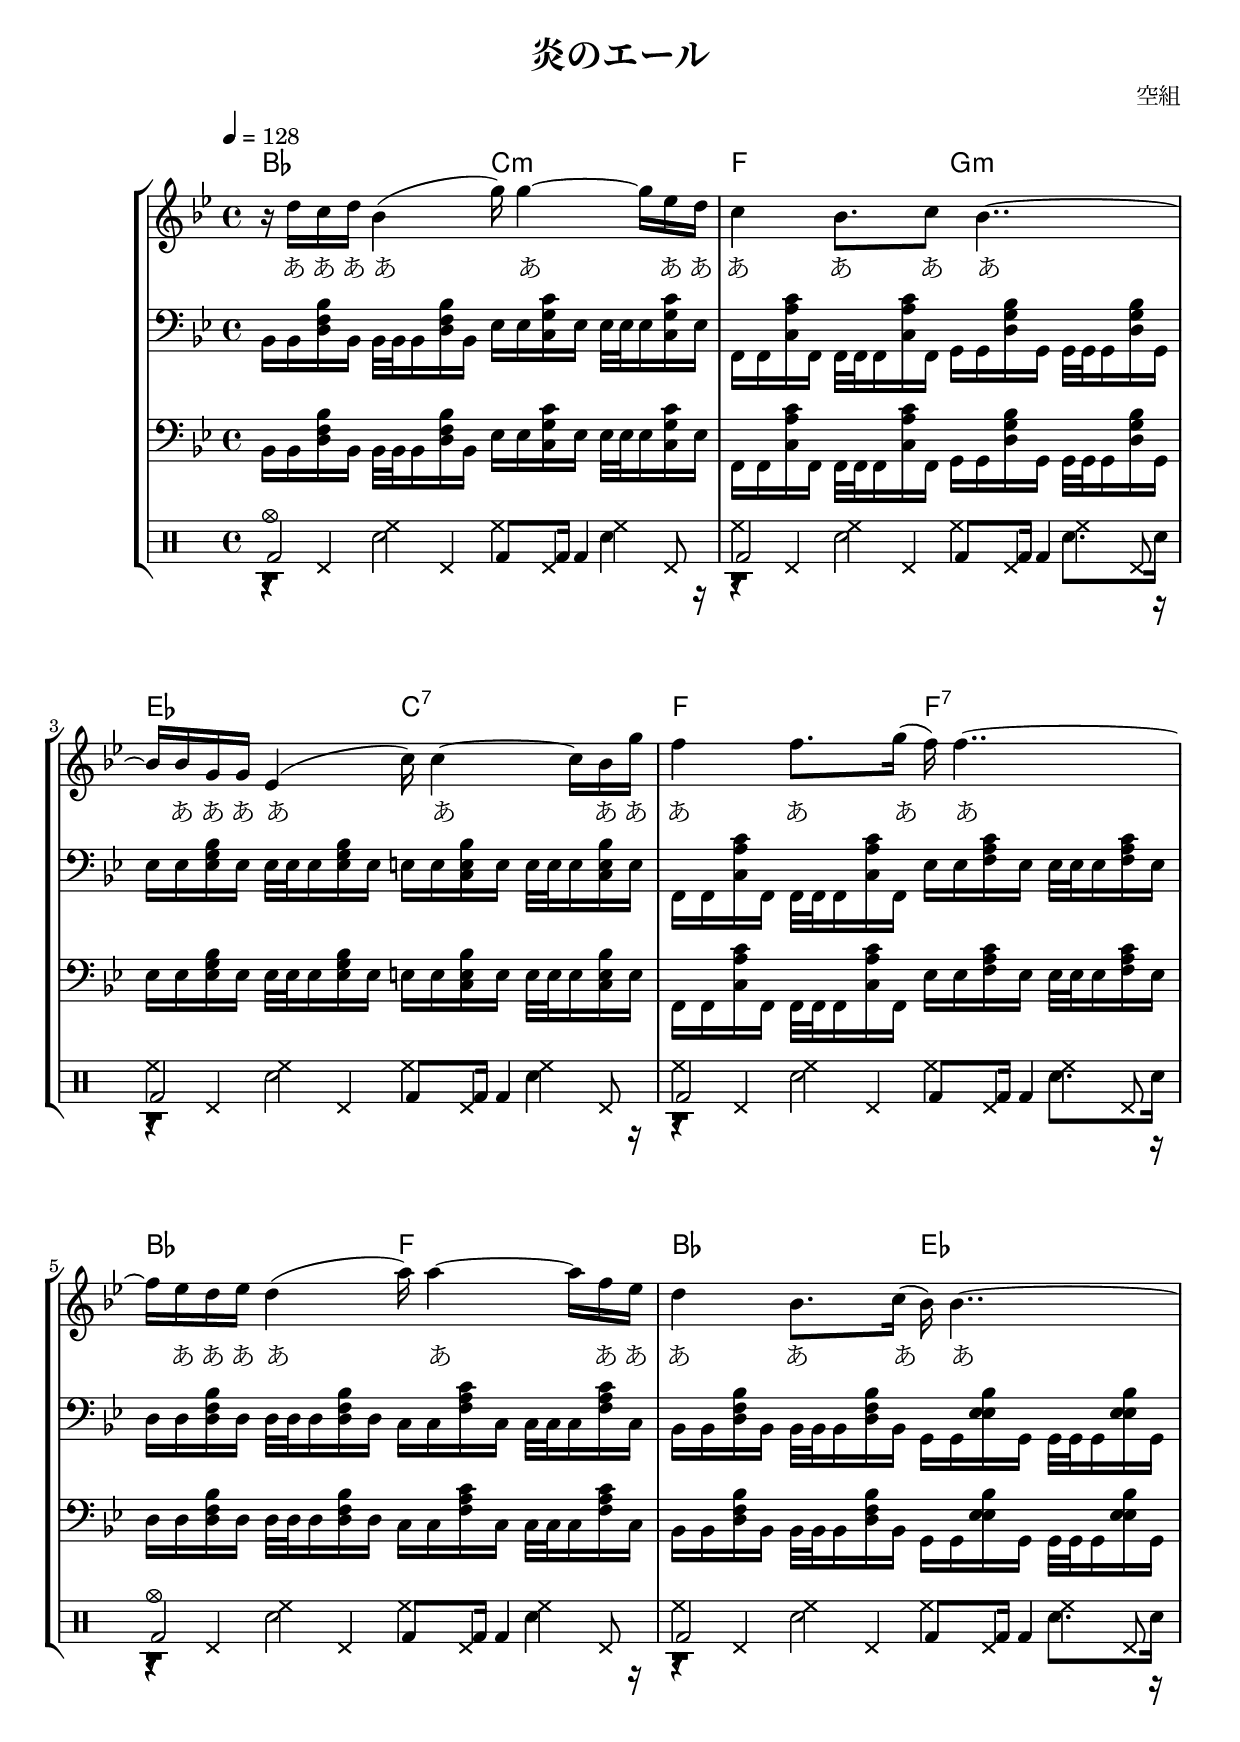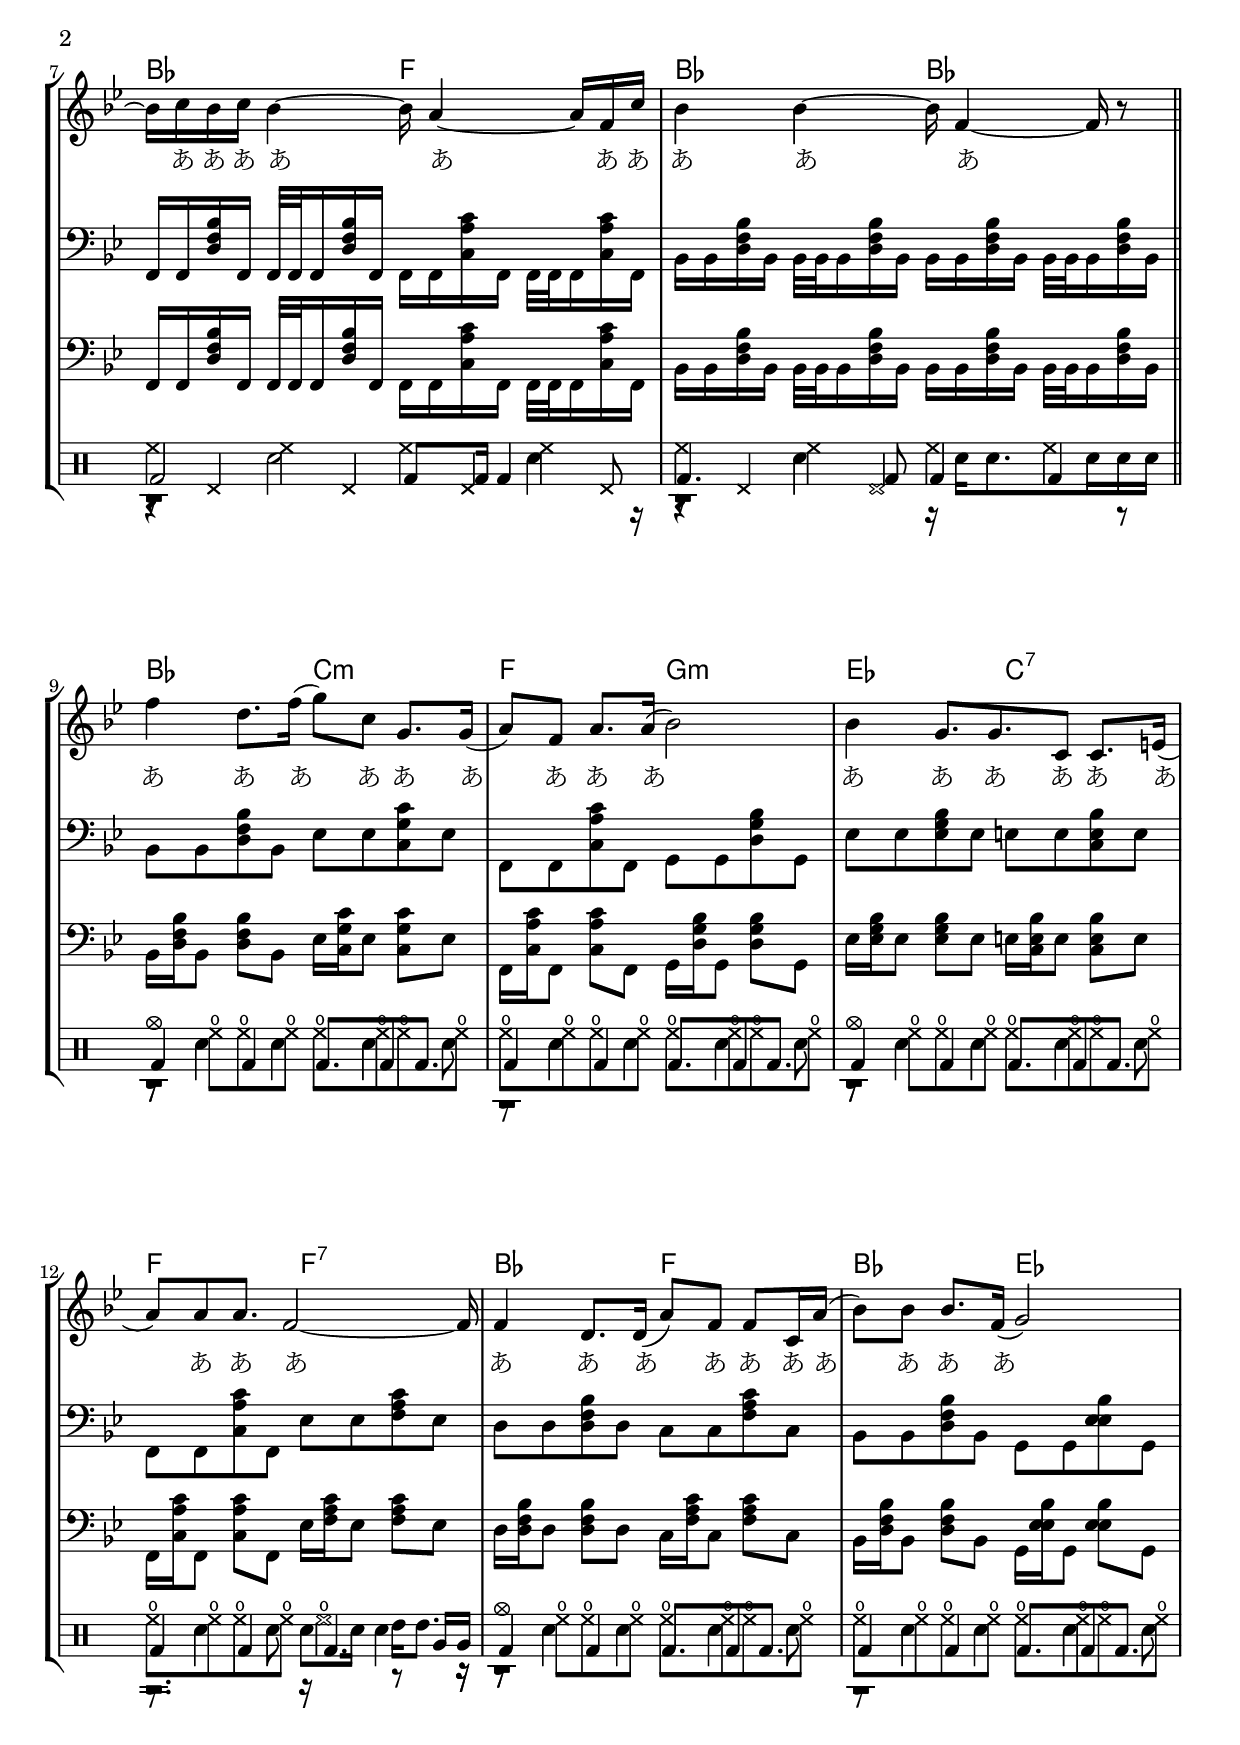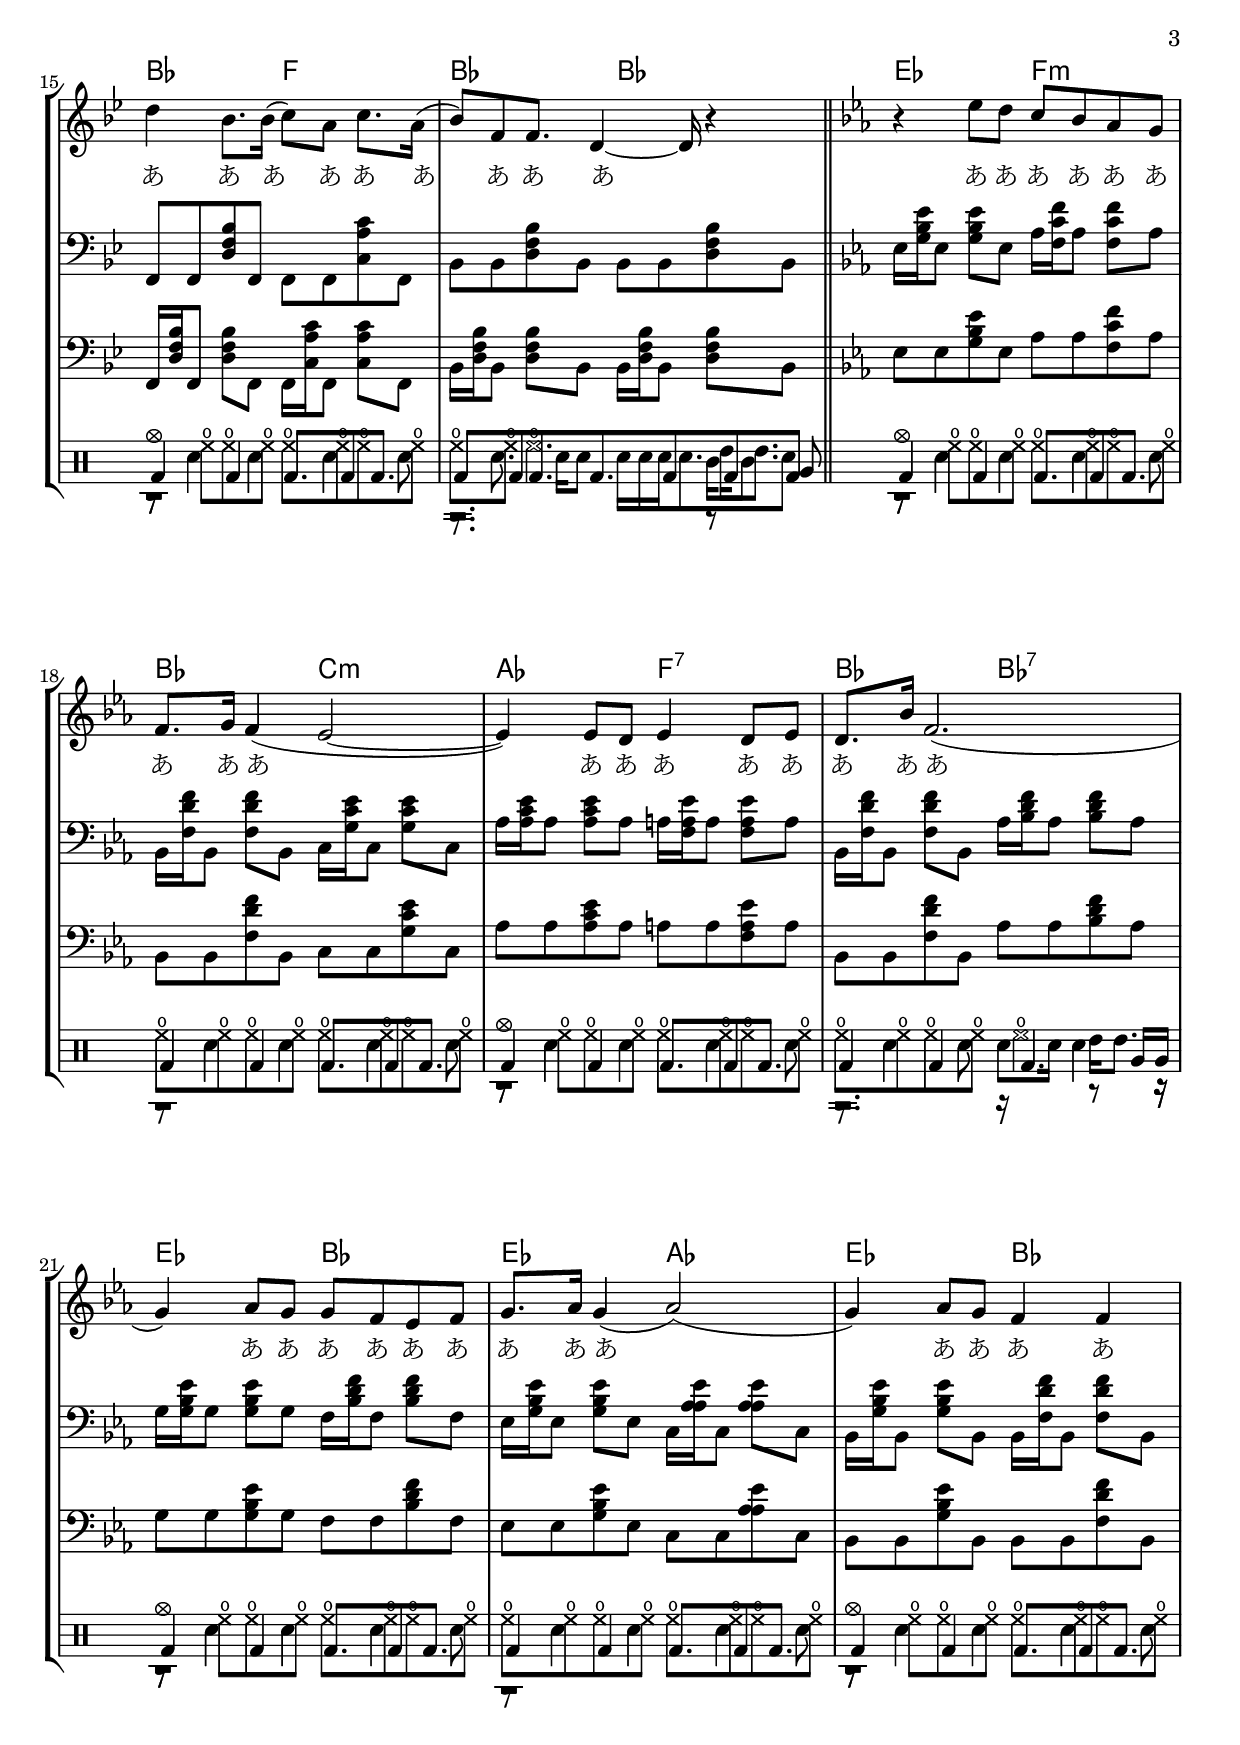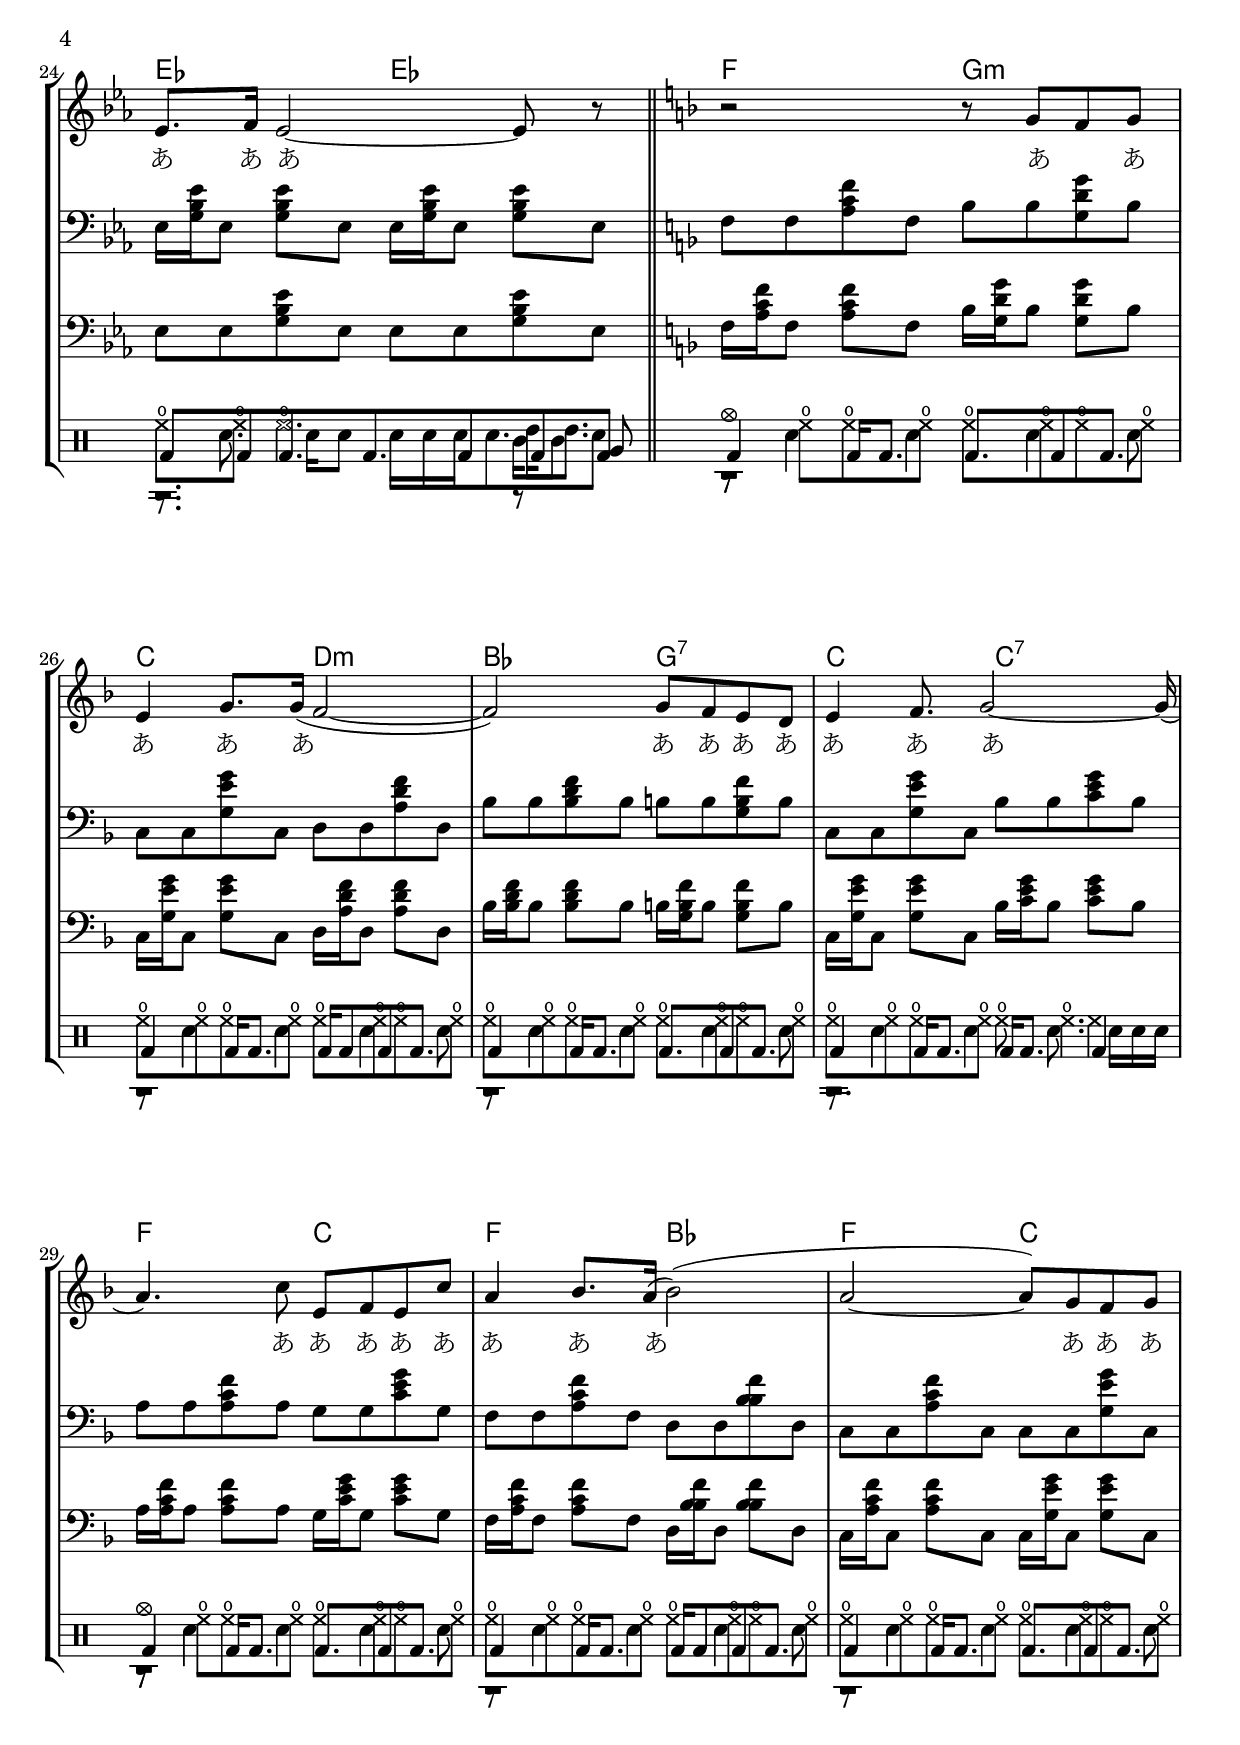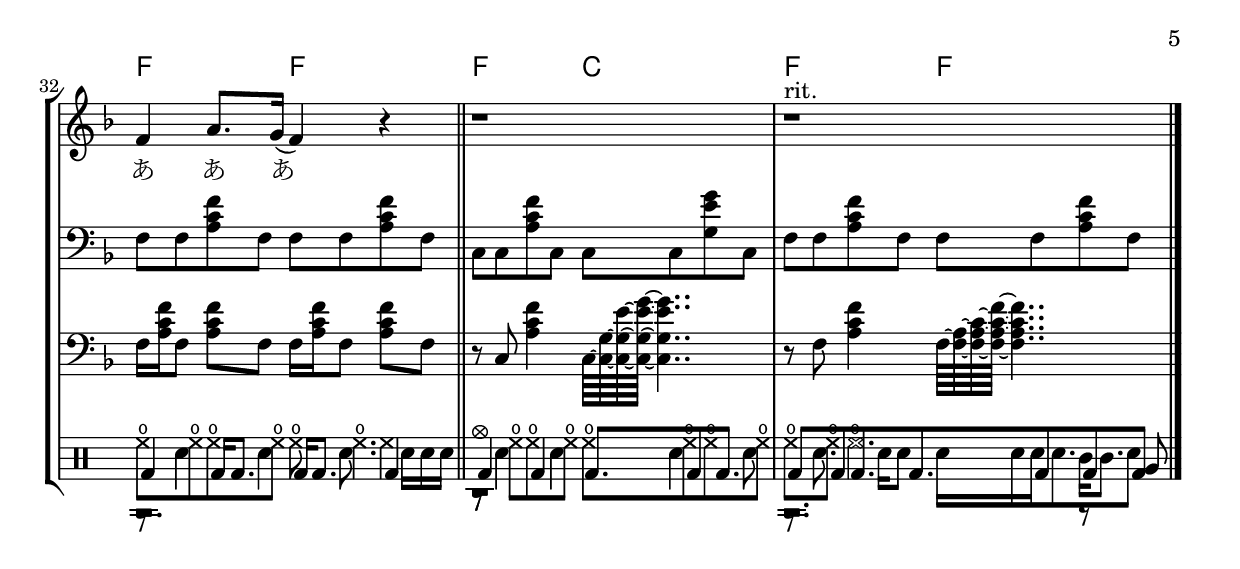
\version "2.12.1"

\header {
	title = \markup {炎のエール}
	composer = \markup \center-column {空組}
}

harmony = \chordmode {
	bes2 c:m f g:m es c:7 f f:7 bes f bes es bes f bes bes 

	bes c:m f g:m es c:7 f f:7 bes f bes es bes f bes bes 

	es f:m bes c:m as f:7 bes bes:7 es bes es as es bes es es 

	f g:m c d:m bes g:7 c c:7 f c f bes f c f f 

	f c f f 
}

melody = {
	\set Staff.midiInstrument = #"Trumpet"
		\key bes \major
	\tempo 4 = 128
r16 d''16  c''16  d''16  bes'4  (g''16)  g''4~g''16  es''16  d''16 
	c''4  bes'8.  c''8  bes'4..~ 
	bes'16  bes'16  g'16  g'16  es'4  (c''16)  c''4~c''16  bes'16  g''16 
	f''4  f''8.  g''16  (f''16)  f''4..~ 
	f''16  es''16  d''16  es''16  d''4  (a''16)  a''4~a''16  f''16  es''16 
	d''4  bes'8.  c''16  (bes'16)  bes'4..~ 
	bes'16  c''16  bes'16  c''16  bes'4~bes'16  a'4~a'16  f'16  c''16 
	bes'4  bes'4~bes'16  f'4~f'16  	r8 	\set Staff.midiInstrument = #"Trumpet"
	 f''4  d''8.  f''16  (g''8)  c''8  g'8.  g'16 
	(a'8)  f'8  a'8.  a'16  (bes'2) 
	bes'4  g'8.  g'8.  c'8  c'8.  e'16 
	(a'8)  a'8  a'8.  f'2~f'16 
	f'4  d'8.  d'16  (a'8)  f'8  f'8  c'16  a'16 
	(bes'8)  bes'8  bes'8.  f'16  (g'2) 
	d''4  bes'8.  bes'16  (c''8)  a'8  c''8.  a'16 
	(bes'8)  f'8  f'8.  d'4~d'16  	r4 	\set Staff.midiInstrument = #"Trumpet"
		\key es \major
r4 es''8  d''8  c''8  bes'8  as'8  g'8 
	f'8.  g'16  f'4  (es'2~ 
	es'4)  es'8  d'8  es'4  d'8  es'8 
	d'8.  bes'16  f'2. 
	(g'4)  as'8  g'8  g'8  f'8  es'8  f'8 
	g'8.  as'16  g'4  (as'2) 
	(g'4)  as'8  g'8  f'4  f'4 
	es'8.  f'16  es'2~es'8  	r8 	\set Staff.midiInstrument = #"Trumpet"
		\key f \major
r2~r8 g'8  f'8  g'8 
	e'4  g'8.  g'16  (f'2~ 
	f'2)  g'8  f'8  e'8  d'8 
	e'4  f'8.  g'2~g'16 
	(a'4.)  c''8  e'8  f'8  e'8  c''8 
	a'4  bes'8.  a'16  (bes'2) 
	(a'2~a'8)  g'8  f'8  g'8 
	f'4  a'8.  g'16  (f'4)  	r4 	r1 | r1^"rit." \bar "|."
}

words = \lyricmode {
	あ  あ  あ  あ  あ  あ  あ  あ  あ  あ  あ  あ  あ  あ  あ  あ  あ  あ  あ  あ  あ  あ  あ  あ  あ  あ  あ  あ  あ  あ  あ  あ  あ  あ  あ  あ  あ  あ  あ  あ  あ  あ  あ  
	あ  あ  あ  あ  あ  あ  あ  あ  あ  あ  あ  あ  あ  あ  あ  あ  あ  あ  あ  あ  あ  あ  あ  あ  あ  あ  あ  あ  あ  あ  あ  あ  あ  あ  あ  あ  あ  
	あ  あ  あ  あ  あ  あ  あ  あ  あ  あ  あ  あ  あ  あ  あ  あ  あ  あ  あ  あ  あ  あ  あ  あ  あ  あ  あ  あ  あ  あ  あ  あ  あ  
	あ  あ  あ  あ  あ  あ  あ  あ  あ  あ  あ  あ  あ  あ  あ  あ  あ  あ  あ  あ  あ  あ  あ  あ  あ  あ  あ  
	
}

tempochange = {
	\tempo 4 = 128
	r1 | r1 | r1 | r1 | r1 | r1 | r1 | r1 \bar "||"
	\tempo 4 = 128
	r1 | r1 | r1 | r1 | r1 | r1 | r1 | r1 \bar "||"
	\tempo 4 = 128
	r1 | r1 | r1 | r1 | r1 | r1 | r1 | r1 \bar "||"
	\tempo 4 = 128
	r1 | r1 | r1 | r1 | r1 | r1 | r1 | r1 \bar "||"
	\tempo 4 = 128
	r1 | \tempo 4 = 96 r2 \tempo 4 = 85 r2 \bar "|."
}

mainacc = {
	\clef bass
	\set Staff.midiInstrument = #"Applause"
	\key bes \major
	\tempo 4 = 128
	bes,16 bes,16 <d f bes>16 bes,16   bes,32 bes,32 bes,16 <d f bes>16 bes,16
	es16 es16 <c g c'>16 es16   es32 es32 es16 <c g c'>16 es16
	f,16 f,16 <c a c'>16 f,16   f,32 f,32 f,16 <c a c'>16 f,16
	g,16 g,16 <d g bes>16 g,16   g,32 g,32 g,16 <d g bes>16 g,16
	es16 es16 <es g bes>16 es16   es32 es32 es16 <es g bes>16 es16
	e16 e16 <c e bes>16 e16   e32 e32 e16 <c e bes>16 e16
	f,16 f,16 <c a c'>16 f,16   f,32 f,32 f,16 <c a c'>16 f,16
	es16 es16 <f a c'>16 es16   es32 es32 es16 <f a c'>16 es16
	d16 d16 <d f bes>16 d16   d32 d32 d16 <d f bes>16 d16
	c16 c16 <f a c'>16 c16   c32 c32 c16 <f a c'>16 c16
	bes,16 bes,16 <d f bes>16 bes,16   bes,32 bes,32 bes,16 <d f bes>16 bes,16
	g,16 g,16 <es es bes>16 g,16   g,32 g,32 g,16 <es es bes>16 g,16
	f,16 f,16 <d f bes>16 f,16   f,32 f,32 f,16 <d f bes>16 f,16
	f,16 f,16 <c a c'>16 f,16   f,32 f,32 f,16 <c a c'>16 f,16
	bes,16 bes,16 <d f bes>16 bes,16   bes,32 bes,32 bes,16 <d f bes>16 bes,16
	bes,16 bes,16 <d f bes>16 bes,16   bes,32 bes,32 bes,16 <d f bes>16 bes,16
	\bar "||"

	\set Staff.midiInstrument = #"Helicopter"
	bes,8 bes,8 <d f bes>8 bes,8
	es8 es8 <c g c'>8 es8
	f,8 f,8 <c a c'>8 f,8
	g,8 g,8 <d g bes>8 g,8
	es8 es8 <es g bes>8 es8
	e8 e8 <c e bes>8 e8
	f,8 f,8 <c a c'>8 f,8
	es8 es8 <f a c'>8 es8
	d8 d8 <d f bes>8 d8
	c8 c8 <f a c'>8 c8
	bes,8 bes,8 <d f bes>8 bes,8
	g,8 g,8 <es es bes>8 g,8
	f,8 f,8 <d f bes>8 f,8
	f,8 f,8 <c a c'>8 f,8
	bes,8 bes,8 <d f bes>8 bes,8
	bes,8 bes,8 <d f bes>8 bes,8
	\bar "||"

	\set Staff.midiInstrument = #"Bird Tweet"
	\key es \major
	es16 <g bes es'>16 es8 <g bes es'>8 es8
	as16 <f c' f'>16 as8 <f c' f'>8 as8
	bes,16 <f d' f'>16 bes,8 <f d' f'>8 bes,8
	c16 <g c' es'>16 c8 <g c' es'>8 c8
	as16 <as c' es'>16 as8 <as c' es'>8 as8
	a16 <f a es'>16 a8 <f a es'>8 a8
	bes,16 <f d' f'>16 bes,8 <f d' f'>8 bes,8
	as16 <bes d' f'>16 as8 <bes d' f'>8 as8
	g16 <g bes es'>16 g8 <g bes es'>8 g8
	f16 <bes d' f'>16 f8 <bes d' f'>8 f8
	es16 <g bes es'>16 es8 <g bes es'>8 es8
	c16 <as as es'>16 c8 <as as es'>8 c8
	bes,16 <g bes es'>16 bes,8 <g bes es'>8 bes,8
	bes,16 <f d' f'>16 bes,8 <f d' f'>8 bes,8
	es16 <g bes es'>16 es8 <g bes es'>8 es8
	es16 <g bes es'>16 es8 <g bes es'>8 es8
	\bar "||"

	\set Staff.midiInstrument = #"Taiko Drum"
	\key f \major
	f8 f8 <a c' f'>8 f8
	bes8 bes8 <g d' g'>8 bes8
	c8 c8 <g e' g'>8 c8
	d8 d8 <a d' f'>8 d8
	bes8 bes8 <bes d' f'>8 bes8
	b8 b8 <g b f'>8 b8
	c8 c8 <g e' g'>8 c8
	bes8 bes8 <c' e' g'>8 bes8
	a8 a8 <a c' f'>8 a8
	g8 g8 <c' e' g'>8 g8
	f8 f8 <a c' f'>8 f8
	d8 d8 <bes bes f'>8 d8
	c8 c8 <a c' f'>8 c8
	c8 c8 <g e' g'>8 c8
	f8 f8 <a c' f'>8 f8
	f8 f8 <a c' f'>8 f8
	\bar "||"

	\set Staff.midiInstrument = #"Acoustic grand"
	c8 c8 <a c' f'>8 c8
	c8 c8 <g e' g'>8 c8
	f8 f8 <a c' f'>8 f8
	f8 f8 <a c' f'>8 f8
	\bar "|."
}

subacc = {
	\clef bass
	\set Staff.midiInstrument = #"Fretless Bass"
	\key bes \major
	\tempo 4 = 128
	bes,16 bes,16 <d f bes>16 bes,16   bes,32 bes,32 bes,16 <d f bes>16 bes,16
	es16 es16 <c g c'>16 es16   es32 es32 es16 <c g c'>16 es16
	f,16 f,16 <c a c'>16 f,16   f,32 f,32 f,16 <c a c'>16 f,16
	g,16 g,16 <d g bes>16 g,16   g,32 g,32 g,16 <d g bes>16 g,16
	es16 es16 <es g bes>16 es16   es32 es32 es16 <es g bes>16 es16
	e16 e16 <c e bes>16 e16   e32 e32 e16 <c e bes>16 e16
	f,16 f,16 <c a c'>16 f,16   f,32 f,32 f,16 <c a c'>16 f,16
	es16 es16 <f a c'>16 es16   es32 es32 es16 <f a c'>16 es16
	d16 d16 <d f bes>16 d16   d32 d32 d16 <d f bes>16 d16
	c16 c16 <f a c'>16 c16   c32 c32 c16 <f a c'>16 c16
	bes,16 bes,16 <d f bes>16 bes,16   bes,32 bes,32 bes,16 <d f bes>16 bes,16
	g,16 g,16 <es es bes>16 g,16   g,32 g,32 g,16 <es es bes>16 g,16
	f,16 f,16 <d f bes>16 f,16   f,32 f,32 f,16 <d f bes>16 f,16
	f,16 f,16 <c a c'>16 f,16   f,32 f,32 f,16 <c a c'>16 f,16
	bes,16 bes,16 <d f bes>16 bes,16   bes,32 bes,32 bes,16 <d f bes>16 bes,16
	bes,16 bes,16 <d f bes>16 bes,16   bes,32 bes,32 bes,16 <d f bes>16 bes,16
	\bar "||"

	\set Staff.midiInstrument = #"Fretless Bass"
	bes,16 <d f bes>16 bes,8 <d f bes>8 bes,8
	es16 <c g c'>16 es8 <c g c'>8 es8
	f,16 <c a c'>16 f,8 <c a c'>8 f,8
	g,16 <d g bes>16 g,8 <d g bes>8 g,8
	es16 <es g bes>16 es8 <es g bes>8 es8
	e16 <c e bes>16 e8 <c e bes>8 e8
	f,16 <c a c'>16 f,8 <c a c'>8 f,8
	es16 <f a c'>16 es8 <f a c'>8 es8
	d16 <d f bes>16 d8 <d f bes>8 d8
	c16 <f a c'>16 c8 <f a c'>8 c8
	bes,16 <d f bes>16 bes,8 <d f bes>8 bes,8
	g,16 <es es bes>16 g,8 <es es bes>8 g,8
	f,16 <d f bes>16 f,8 <d f bes>8 f,8
	f,16 <c a c'>16 f,8 <c a c'>8 f,8
	bes,16 <d f bes>16 bes,8 <d f bes>8 bes,8
	bes,16 <d f bes>16 bes,8 <d f bes>8 bes,8
	\bar "||"

	\set Staff.midiInstrument = #"Electric Bass (pick)"
	\key es \major
	es8 es8 <g bes es'>8 es8
	as8 as8 <f c' f'>8 as8
	bes,8 bes,8 <f d' f'>8 bes,8
	c8 c8 <g c' es'>8 c8
	as8 as8 <as c' es'>8 as8
	a8 a8 <f a es'>8 a8
	bes,8 bes,8 <f d' f'>8 bes,8
	as8 as8 <bes d' f'>8 as8
	g8 g8 <g bes es'>8 g8
	f8 f8 <bes d' f'>8 f8
	es8 es8 <g bes es'>8 es8
	c8 c8 <as as es'>8 c8
	bes,8 bes,8 <g bes es'>8 bes,8
	bes,8 bes,8 <f d' f'>8 bes,8
	es8 es8 <g bes es'>8 es8
	es8 es8 <g bes es'>8 es8
	\bar "||"

	\set Staff.midiInstrument = #"Acoustic Guitar (nylon)"
	\key f \major
	f16 <a c' f'>16 f8 <a c' f'>8 f8
	bes16 <g d' g'>16 bes8 <g d' g'>8 bes8
	c16 <g e' g'>16 c8 <g e' g'>8 c8
	d16 <a d' f'>16 d8 <a d' f'>8 d8
	bes16 <bes d' f'>16 bes8 <bes d' f'>8 bes8
	b16 <g b f'>16 b8 <g b f'>8 b8
	c16 <g e' g'>16 c8 <g e' g'>8 c8
	bes16 <c' e' g'>16 bes8 <c' e' g'>8 bes8
	a16 <a c' f'>16 a8 <a c' f'>8 a8
	g16 <c' e' g'>16 g8 <c' e' g'>8 g8
	f16 <a c' f'>16 f8 <a c' f'>8 f8
	d16 <bes bes f'>16 d8 <bes bes f'>8 d8
	c16 <a c' f'>16 c8 <a c' f'>8 c8
	c16 <g e' g'>16 c8 <g e' g'>8 c8
	f16 <a c' f'>16 f8 <a c' f'>8 f8
	f16 <a c' f'>16 f8 <a c' f'>8 f8
	\bar "||"

	\set Staff.midiInstrument = #"Synth Bass 1"
	r8 c8 <a c' f'>4
	c64~ <c~ g~> <c~ g~ e'~> <c g e' g'>~ <c g e' g'>4..
	r8 f8 <a c' f'>4
	f64~ <f~ a~> <f~ a~ c'~> <f a c' f'>~ <f a c' f'>4..
	\bar "|."
}

percA = {
	\drummode {
	r4 hh4 hh4 hh4  |hh4 hh4 hh4 hh4  |hh4 hh4 hh4 hh4  |hh4 hh4 hh4 hh4  |r4 hh4 hh4 hh4  |hh4 hh4 hh4 hh4  |hh4 hh4 hh4 hh4  |hh4 hh4 hh4 hh4  \bar "||"
	r8 hho8 hho8 hho8 hho8 hho8 hho8 hho8  |hho8 hho8 hho8 hho8 hho8 hho8 hho8 hho8  |r8 hho8 hho8 hho8 hho8 hho8 hho8 hho8  |hho8 hho8 hho8 hho8 hho2  |r8 hho8 hho8 hho8 hho8 hho8 hho8 hho8  |hho8 hho8 hho8 hho8 hho8 hho8 hho8 hho8  |r8 hho8 hho8 hho8 hho8 hho8 hho8 hho8  |hho8 hho8 hho2.  \bar "||"
	r8 hho8 hho8 hho8 hho8 hho8 hho8 hho8  |hho8 hho8 hho8 hho8 hho8 hho8 hho8 hho8  |r8 hho8 hho8 hho8 hho8 hho8 hho8 hho8  |hho8 hho8 hho8 hho8 hho2  |r8 hho8 hho8 hho8 hho8 hho8 hho8 hho8  |hho8 hho8 hho8 hho8 hho8 hho8 hho8 hho8  |r8 hho8 hho8 hho8 hho8 hho8 hho8 hho8  |hho8 hho8 hho2.  \bar "||"
	cymc1  |r1  |r1  |r1  |cymc1  |r1  |r1  |r1  \bar "||"
	r8 hho8 hho8 hho8 hho8 hho8 hho8 hho8  |hho8 hho8 hho2.  \bar "|."
	}
}

percB = {
	\drummode {
	r8 hhp4 hhp4 hhp4 hhp8  |r8 hhp4 hhp4 hhp4 hhp8  |r8 hhp4 hhp4 hhp4 hhp8  |r8 hhp4 hhp4 hhp4 hhp8  |r8 hhp4 hhp4 hhp4 hhp8  |r8 hhp4 hhp4 hhp4 hhp8  |r8 hhp4 hhp4 hhp4 hhp8  |r8 hhp4 hhp2 r8  \bar "||"
	r8 sn4 sn4 sn4 sn8  |r8 sn4 sn4 sn4 sn8  |r8 sn4 sn4 sn4 sn8  |r8 sn4 sn8 sn8 sn16 sn4 r16  |r8 sn4 sn4 sn4 sn8  |r8 sn4 sn4 sn4 sn8  |r8 sn4 sn4 sn4 sn8  |r8 sn8. sn16 sn8 sn16 sn16 sn16 sn8. sn8  \bar "||"
	r8 sn4 sn4 sn4 sn8  |r8 sn4 sn4 sn4 sn8  |r8 sn4 sn4 sn4 sn8  |r8 sn4 sn8 sn8 sn16 sn4 r16  |r8 sn4 sn4 sn4 sn8  |r8 sn4 sn4 sn4 sn8  |r8 sn4 sn4 sn4 sn8  |r8 sn8. sn16 sn8 sn16 sn16 sn16 sn8. sn8  \bar "||"
	r8 hho8 hho8 hho8 hho8 hho8 hho8 hho8  |hho8 hho8 hho8 hho8 hho8 hho8 hho8 hho8  |hho8 hho8 hho8 hho8 hho8 hho8 hho8 hho8  |hho8 hho8 hho8 hho8 hho8 hho4.  |r8 hho8 hho8 hho8 hho8 hho8 hho8 hho8  |hho8 hho8 hho8 hho8 hho8 hho8 hho8 hho8  |hho8 hho8 hho8 hho8 hho8 hho8 hho8 hho8  |hho8 hho8 hho8 hho8 hho8 hho4.  \bar "||"
	r8 sn4 sn4 sn4 sn8  |r8 sn8. sn16 sn8 sn16 sn16 sn16 sn8. sn8  \bar "|."
	}
}

percC = {
	\drummode {
	r4 sn2 sn4  |r4 sn2 sn8. sn16  |r4 sn2 sn4  |r4 sn2 sn8. sn16  |r4 sn2 sn4  |r4 sn2 sn8. sn16  |r4 sn2 sn4  |r4 sn4 r16 sn16 sn8. sn16 sn16 sn16  \bar "||"
	bd4 bd4 bd8. bd8 bd8.  |bd4 bd4 bd8. bd8 bd8.  |bd4 bd4 bd8. bd8 bd8.  |bd4 bd4 r16 bd4. r16  |bd4 bd4 bd8. bd8 bd8.  |bd4 bd4 bd8. bd8 bd8.  |bd4 bd4 bd8. bd8 bd8.  |bd8 bd8 bd8. bd8. bd8 bd8 bd8  \bar "||"
	bd4 bd4 bd8. bd8 bd8.  |bd4 bd4 bd8. bd8 bd8.  |bd4 bd4 bd8. bd8 bd8.  |bd4 bd4 r16 bd4. r16  |bd4 bd4 bd8. bd8 bd8.  |bd4 bd4 bd8. bd8 bd8.  |bd4 bd4 bd8. bd8 bd8.  |bd8 bd8 bd8. bd8. bd8 bd8 bd8  \bar "||"
	r1  |r1  |r1  |r2. hh4  |r1  |r1  |r1  |r2. hh4  \bar "||"
	bd4 bd4 bd8. bd8 bd8.  |bd8 bd8 bd8. bd8. bd8 bd8 bd8  \bar "|."
	}
}

percD = {
	\drummode {
	bd2 bd8 bd16 bd4 r16  |bd2 bd8 bd16 bd4 r16  |bd2 bd8 bd16 bd4 r16  |bd2 bd8 bd16 bd4 r16  |bd2 bd8 bd16 bd4 r16  |bd2 bd8 bd16 bd4 r16  |bd2 bd8 bd16 bd4 r16  |bd4. bd8 bd4 bd4  \bar "||"
	cymc1  |r1  |cymc1  |r1  |cymc1  |r1  |cymc1  |r1  \bar "||"
	cymc1  |r1  |cymc1  |r1  |cymc1  |r1  |cymc1  |r1  \bar "||"
	r8 sn4 sn4 sn4 sn8  |r8 sn4 sn4 sn4 sn8  |r8 sn4 sn4 sn4 sn8  |r8 sn4 sn4 sn8. sn16 sn16 sn16  |r8 sn4 sn4 sn4 sn8  |r8 sn4 sn4 sn4 sn8  |r8 sn4 sn4 sn4 sn8  |r8 sn4 sn4 sn8. sn16 sn16 sn16  \bar "||"
	cymc1  |r1  \bar "|."
	}
}

percE = {
	\drummode {
	cymc1  |r1 |r1 |r1 |cymc1  |r1 |r1 |r1 \bar "||"
	r1 |r1 |r1 |r2. tommh16 tommh8.  |r1 |r1 |r1 |r2. tommh16 tommh8.  \bar "||"
	r1 |r1 |r1 |r2. tommh16 tommh8.  |r1 |r1 |r1 |r2. tommh16 tommh8.  \bar "||"
	bd4 bd16 bd8. bd8. bd8 bd8.  |bd4 bd16 bd8. bd16 bd8 bd8 bd8.  |bd4 bd16 bd8. bd8. bd8 bd8.  |bd4 bd16 bd8. bd16 bd8. bd4  |bd4 bd16 bd8. bd8. bd8 bd8.  |bd4 bd16 bd8. bd16 bd8 bd8 bd8.  |bd4 bd16 bd8. bd8. bd8 bd8.  |bd4 bd16 bd8. bd16 bd8. bd4  \bar "||"
	r1 |r1 \bar "|."
	}
}

percF = {
	\drummode {
	r1 | r1 | r1 | r1 | r1 | r1 | r1 | r1 \bar "||"
	r1 |r1 |r1 |r2. r8 tomfh16 tomfh16  |r1 |r1 |r1 |r2. r8 tomfh8  \bar "||"
	r1 |r1 |r1 |r2. r8 tomfh16 tomfh16  |r1 |r1 |r1 |r2. r8 tomfh8  \bar "||"
	r1 | r1 | r1 | r1 | r1 | r1 | r1 | r1 \bar "||"
	r1 |r2. r8 tomfh8  \bar "|."
	}
}

percG = {
	\drummode {
	r1 | r1 | r1 | r1 | r1 | r1 | r1 | r1 \bar "||"
	r1 |r1 |r1 |r1 |r1 |r1 |r1 |r2. tomml16 tomml8.  \bar "||"
	r1 |r1 |r1 |r1 |r1 |r1 |r1 |r2. tomml16 tomml8.  \bar "||"
	r1 | r1 | r1 | r1 | r1 | r1 | r1 | r1 \bar "||"
	r1 |r2. tomml16 tomml8.  \bar "|."
	}
}

\score {
	<<
		\new StaffGroup <<
			\new ChordNames {\harmony}
			\new Voice = "melody" {\melody}
			\new Lyrics \lyricsto "melody" \words
			\new Staff = "mainacc" {\mainacc}
			\new Staff = "subacc" {\subacc}
			\new DrumStaff <<
				\new DrumVoice {\percA}
				\new DrumVoice {\percB}
				\new DrumVoice {\percC}
				\new DrumVoice {\percD}
				\new DrumVoice {\percE}
				\new DrumVoice {\percF}
				\new DrumVoice {\percG}
			>>
		>>
	>>
	\layout { }
}
